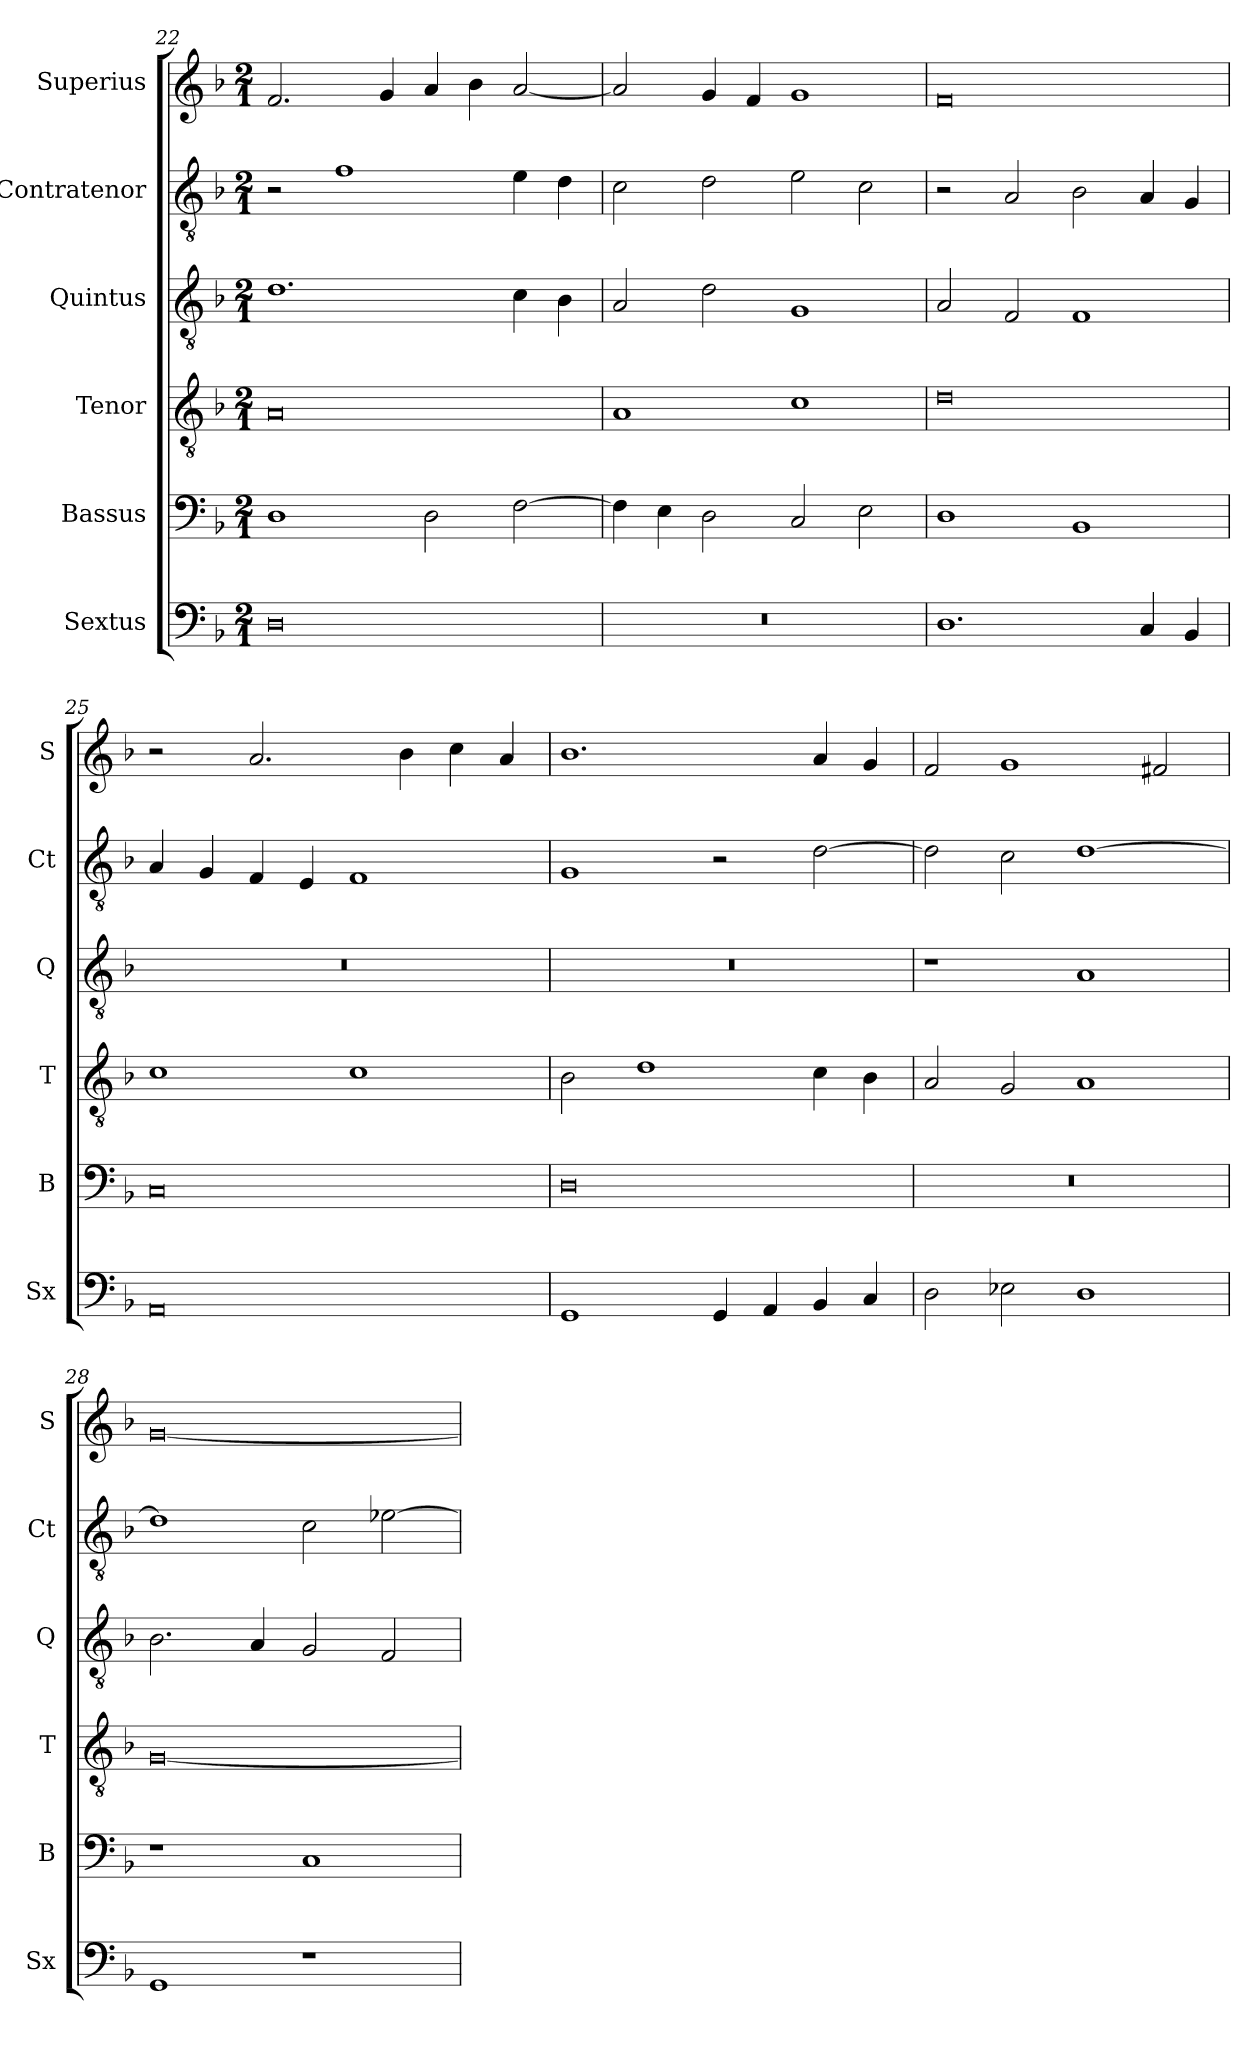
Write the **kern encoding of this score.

**kern	**kern	**kern	**kern	**kern	**kern
*part6	*part5	*part4	*part3	*part2	*part1
*staff6	*staff5	*staff4	*staff3	*staff2	*staff1
*I"Sextus	*I"Bassus	*I"Tenor	*I"Quintus	*I"Contratenor	*I"Superius
*I'Sx	*I'B	*I'T	*I'Q	*I'Ct	*I'S
*clefF4	*clefF4	*clefGv2	*clefGv2	*clefGv2	*clefG2
*k[b-]	*k[b-]	*k[b-]	*k[b-]	*k[b-]	*k[b-]
*M2/1	*M2/1	*M2/1	*M2/1	*M2/1	*M2/1
=22	=22	=22	=22	=22	=22
0D	1D	0A	1.d	2r	2.f/
.	.	.	.	1f	.
.	.	.	.	.	4g/
.	2D\	.	.	.	4a/
.	.	.	.	.	4b-\
.	[2F\	.	4c\	4e\	[2a/
.	.	.	4B-\	4d\	.
=23	=23	=23	=23	=23	=23
0r	4F\]	1A	2A/	2c\	2a/]
.	4E\	.	.	.	.
.	2D\	.	2d\	2d\	4g/
.	.	.	.	.	4f/
.	2C/	1c	1G	2e\	1g
.	2E\	.	.	2c\	.
=24	=24	=24	=24	=24	=24
1.D	1D	0d	2A/	2r	0f
.	.	.	2F/	2A/	.
.	1BB-	.	1F	2B-\	.
4C/	.	.	.	4A/	.
4BB-/	.	.	.	4G/	.
=25	=25	=25	=25	=25	=25
0AA	0C	1c	0r	4A/	2r
.	.	.	.	4G/	.
.	.	.	.	4F/	2.a/
.	.	.	.	4E/	.
.	.	1c	.	1F	.
.	.	.	.	.	4b-\
.	.	.	.	.	4cc\
.	.	.	.	.	4a/
=26	=26	=26	=26	=26	=26
1GG	0D	2B-\	0r	1G	1.b-
.	.	1d	.	.	.
4GG/	.	.	.	2r	.
4AA/	.	.	.	.	.
4BB-/	.	4c\	.	[2d\	4a/
4C/	.	4B-\	.	.	4g/
=27	=27	=27	=27	=27	=27
2D\	0r	2A/	1r	2d\]	2f/
2E-X\	.	2G/	.	2c\	1g
1D	.	1A	1A	[1d	.
.	.	.	.	.	2f#X/
=28	=28	=28	=28	=28	=28
1GG	1r	[0G	2.B-\	1d]	[0g
.	.	.	4A/	.	.
1r	1C	.	2G/	2c\	.
.	.	.	2F/	[2e-X\	.
=	=	=	=	=	=
*-	*-	*-	*-	*-	*-
